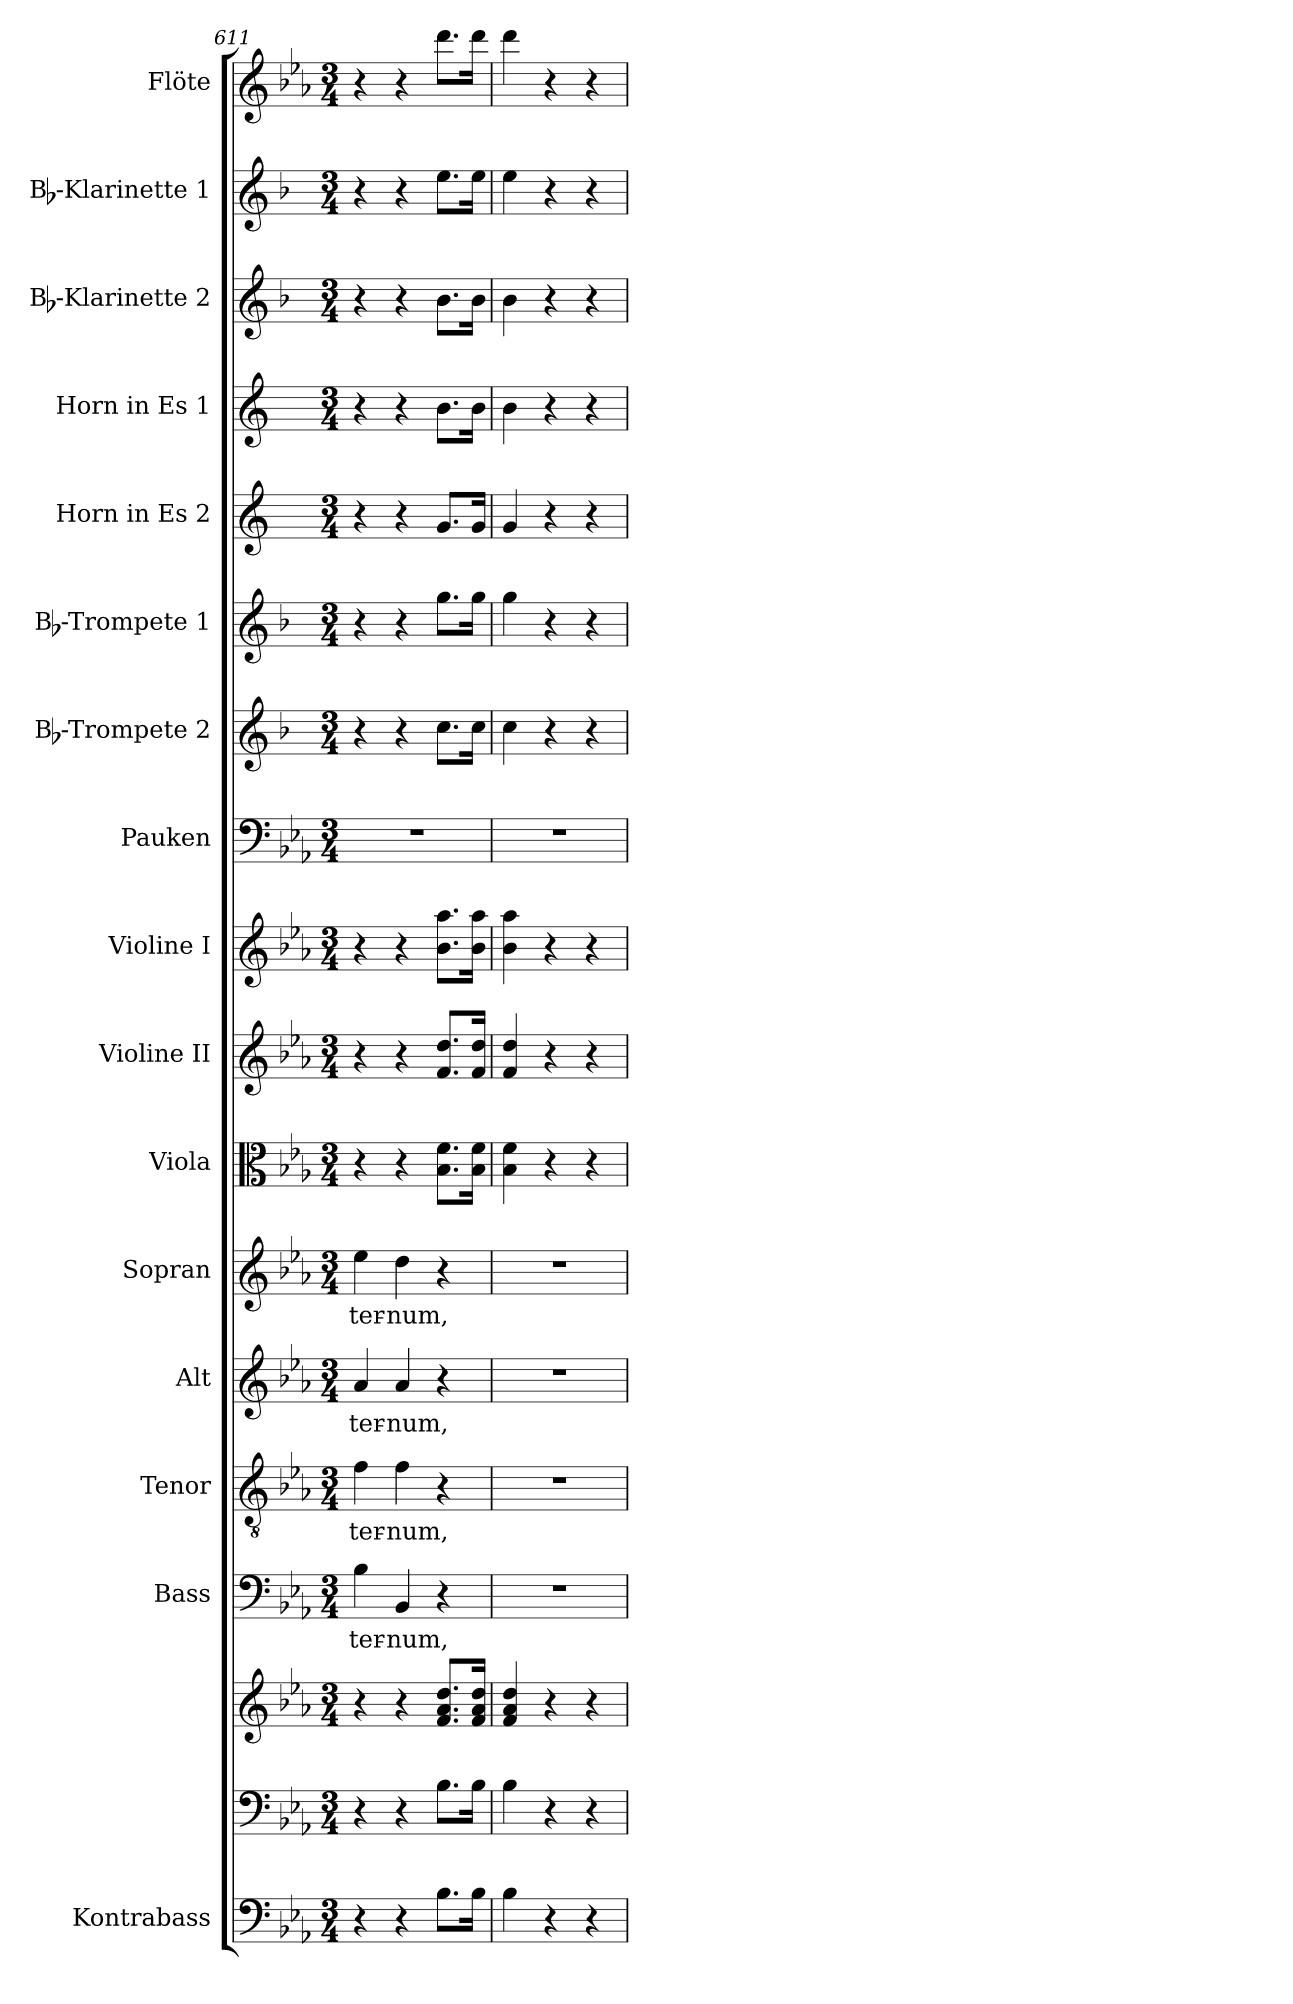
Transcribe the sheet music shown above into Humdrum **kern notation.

**kern	**kern	**kern	**kern	**text	**kern	**text	**kern	**text	**kern	**text	**kern	**kern	**kern	**kern	**kern	**kern	**kern	**kern	**kern	**kern	**kern
*part17	*part16	*part16	*part15	*part15	*part14	*part14	*part13	*part13	*part12	*part12	*part11	*part10	*part9	*part8	*part7	*part6	*part5	*part4	*part3	*part2	*part1
*staff18	*staff17	*staff16	*staff15	*staff15	*staff14	*staff14	*staff13	*staff13	*staff12	*staff12	*staff11	*staff10	*staff9	*staff8	*staff7	*staff6	*staff5	*staff4	*staff3	*staff2	*staff1
*I"Kontrabass	*	*	*I"Bass	*	*I"Tenor	*	*I"Alt	*	*I"Sopran	*	*I"Viola	*I"Violine II	*I"Violine I	*I"Pauken	*I"Bb-Trompete 2	*I"Bb-Trompete 1	*I"Horn in Es 2	*I"Horn in Es 1	*I"Bb-Klarinette 2	*I"Bb-Klarinette 1	*I"Flöte
*I'Kb.	*	*	*I'B.	*	*I'T.	*	*I'A.	*	*I'S.	*	*I'Vla.	*I'Vl. II	*I'Vl. I	*I'Pk.	*I'Bb Trp. 2	*I'Bb Trp. 1	*	*	*I'Bb Kl. 2	*I'Bb Kl. 1	*I'Fl.
*clefF4	*clefF4	*clefG2	*clefF4	*	*clefGv2	*	*clefG2	*	*clefG2	*	*clefC3	*clefG2	*clefG2	*clefF4	*clefG2	*clefG2	*clefG2	*clefG2	*clefG2	*clefG2	*clefG2
*ITrd7c12	*	*	*	*	*	*	*	*	*	*	*	*	*	*	*ITrd1c2	*ITrd1c2	*ITrd5c9	*ITrd5c9	*ITrd1c2	*ITrd1c2	*
*k[b-e-a-]	*k[b-e-a-]	*k[b-e-a-]	*k[b-e-a-]	*	*k[b-e-a-]	*	*k[b-e-a-]	*	*k[b-e-a-]	*	*k[b-e-a-]	*k[b-e-a-]	*k[b-e-a-]	*k[b-e-a-]	*k[b-e-a-]	*k[b-e-a-]	*k[b-e-a-]	*k[b-e-a-]	*k[b-e-a-]	*k[b-e-a-]	*k[b-e-a-]
*E-:	*E-:	*E-:	*E-:	*	*E-:	*	*E-:	*	*E-:	*	*E-:	*E-:	*E-:	*E-:	*E-:	*E-:	*E-:	*E-:	*E-:	*E-:	*E-:
*M3/4	*M3/4	*M3/4	*M3/4	*	*M3/4	*	*M3/4	*	*M3/4	*	*M3/4	*M3/4	*M3/4	*M3/4	*M3/4	*M3/4	*M3/4	*M3/4	*M3/4	*M3/4	*M3/4
=611	=611	=611	=611	=611	=611	=611	=611	=611	=611	=611	=611	=611	=611	=611	=611	=611	=611	=611	=611	=611	=611
!	!	!	!	!LO:LY:b	!	!LO:LY:b	!	!LO:LY:b	!	!LO:LY:b	!	!	!	!	!	!	!	!	!	!	!
4r	4r	4r	4B-\	-ter-	4f\	-ter-	4a-/	-ter-	4ee-\	-ter-	4r	4r	4r	2.r	4r	4r	4r	4r	4r	4r	4r
!	!	!	!	!LO:LY:b	!	!LO:LY:b	!	!LO:LY:b	!	!LO:LY:b	!	!	!	!	!	!	!	!	!	!	!
4r	4r	4r	4BB-/	-num,	4f\	-num,	4a-/	-num,	4dd\	-num,	4r	4r	4r	.	4r	4r	4r	4r	4r	4r	4r
8.BB-\L	8.B-\L	8.f/ 8.a-/ 8.dd/L	4r	.	4r	.	4r	.	4r	.	8.B-\ 8.f\L	8.f/ 8.dd/L	8.b-\ 8.aa-\L	.	8.b-\L	8.ff\L	8.B-/L	8.d\L	8.a-\L	8.dd\L	8.ddd\L
16BB-\Jk	16B-\Jk	16f/ 16a-/ 16dd/Jk	.	.	.	.	.	.	.	.	16B-\ 16f\Jk	16f/ 16dd/Jk	16b-\ 16aa-\Jk	.	16b-\Jk	16ff\Jk	16B-/Jk	16d\Jk	16a-\Jk	16dd\Jk	16ddd\Jk
!!LO:PB:g=z
=612	=612	=612	=612	=612	=612	=612	=612	=612	=612	=612	=612	=612	=612	=612	=612	=612	=612	=612	=612	=612	=612
4BB-\	4B-\	4f/ 4a-/ 4dd/	2.r	.	2.r	.	2.r	.	2.r	.	4B-\ 4f\	4f/ 4dd/	4b-\ 4aa-\	2.r	4b-\	4ff\	4B-/	4d\	4a-\	4dd\	4ddd\
4r	4r	4r	.	.	.	.	.	.	.	.	4r	4r	4r	.	4r	4r	4r	4r	4r	4r	4r
4r	4r	4r	.	.	.	.	.	.	.	.	4r	4r	4r	.	4r	4r	4r	4r	4r	4r	4r
=	=	=	=	=	=	=	=	=	=	=	=	=	=	=	=	=	=	=	=	=	=
*-	*-	*-	*-	*-	*-	*-	*-	*-	*-	*-	*-	*-	*-	*-	*-	*-	*-	*-	*-	*-	*-
